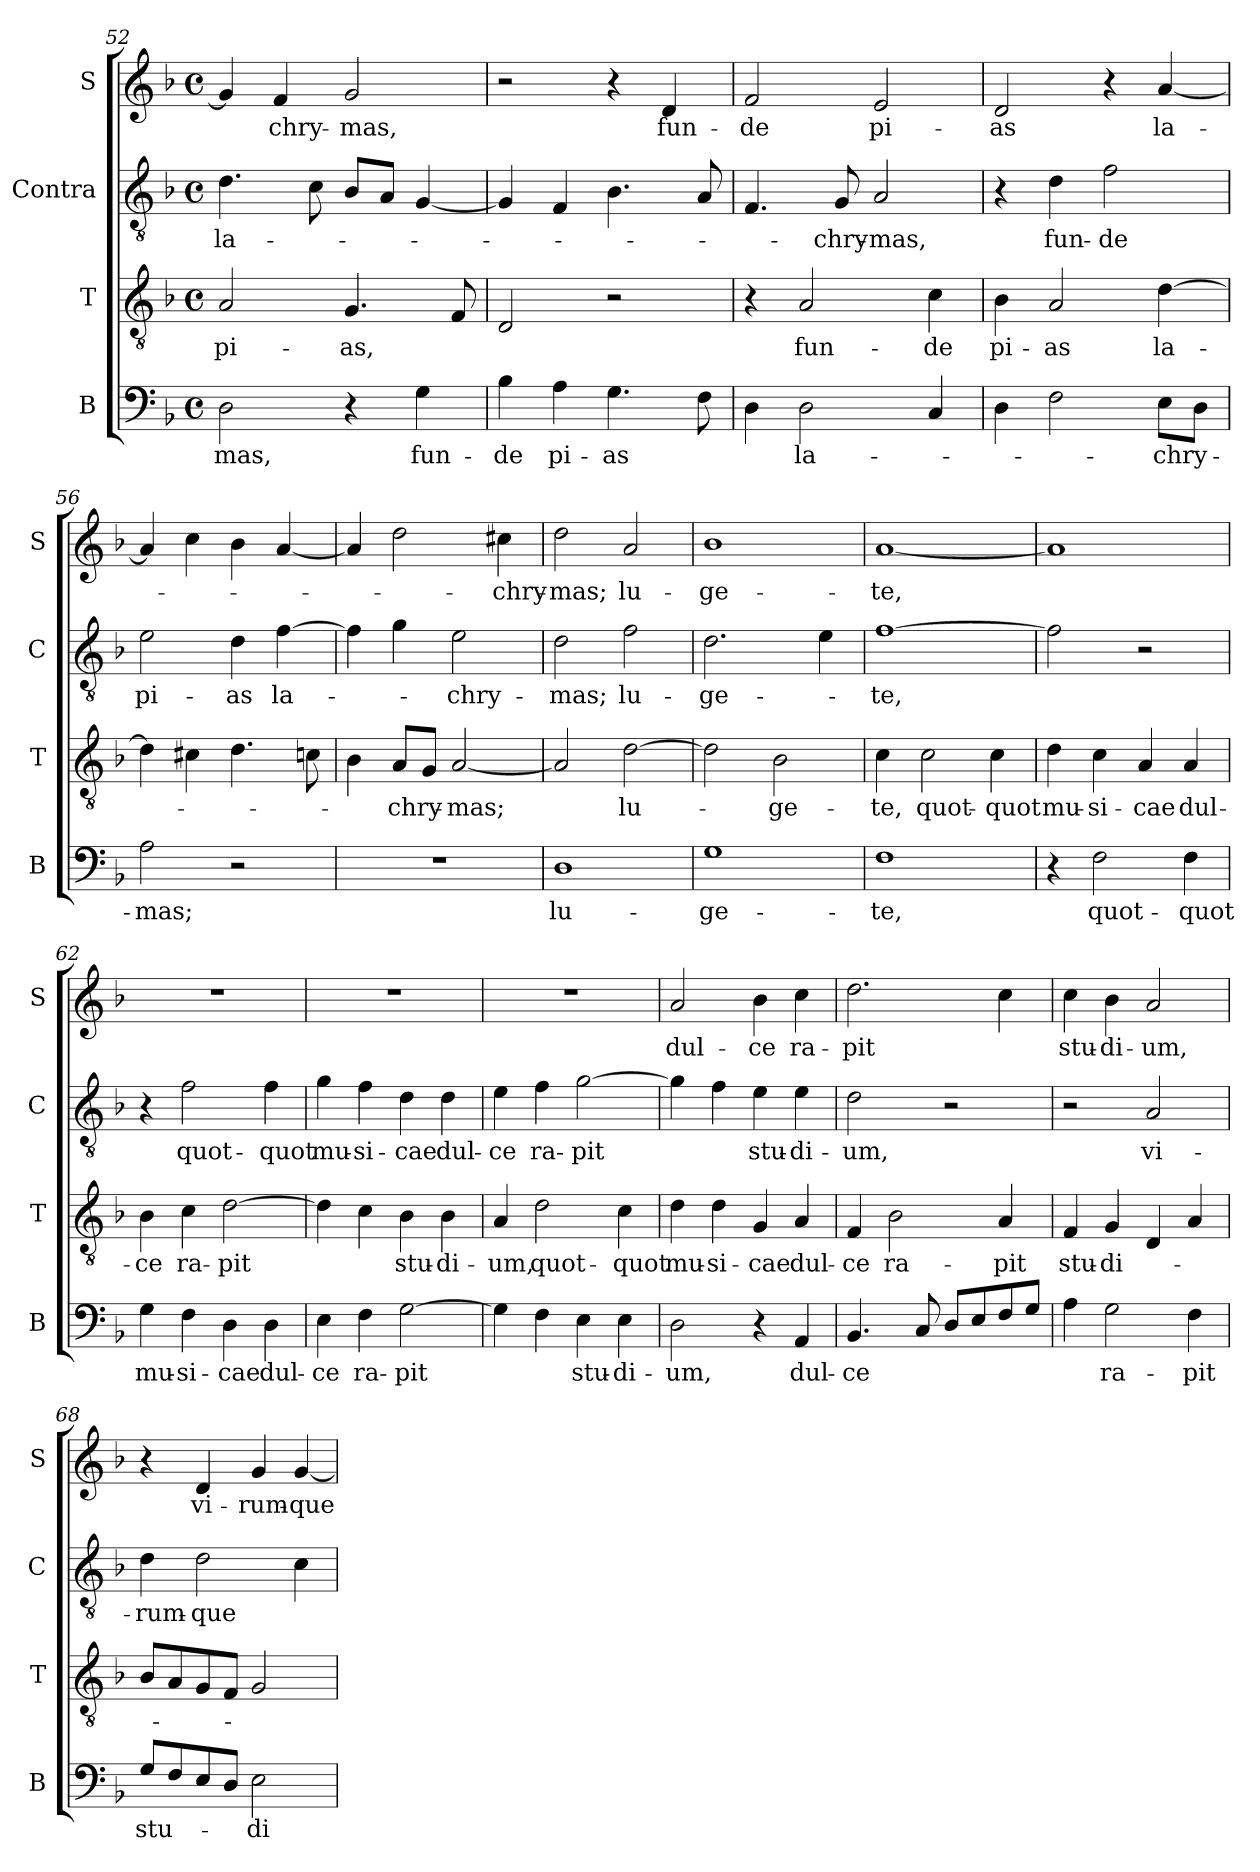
**kern	**text	**kern	**text	**kern	**text	**kern	**text
*part4	*part4	*part3	*part3	*part2	*part2	*part1	*part1
*staff4	*staff4	*staff3	*staff3	*staff2	*staff2	*staff1	*staff1
*I"B	*	*I"T	*	*I"Contra	*	*I"S	*
*I'B	*	*I'T	*	*I'C	*	*I'S	*
*clefF4	*	*clefGv2	*	*clefGv2	*	*clefG2	*
*k[b-]	*	*k[b-]	*	*k[b-]	*	*k[b-]	*
*M4/4	*	*M4/4	*	*M4/4	*	*M4/4	*
*met(c)	*	*met(c)	*	*met(c)	*	*met(c)	*
=52	=52	=52	=52	=52	=52	=52	=52
2D\	-mas,	2A/	pi-	4.d\	la-	4g/]	.
.	.	.	.	.	.	4f/	-chry-
.	.	.	.	8c\	.	.	.
4r	.	4.G/	-as,	8B-/L	.	2g/	-mas,
.	.	.	.	8A/J	.	.	.
4G\	fun-	.	.	[4G/	.	.	.
.	.	8F/	.	.	.	.	.
=53	=53	=53	=53	=53	=53	=53	=53
4B-\	-de	2D/	.	4G/]	.	2r	.
4A\	pi-	.	.	4F/	.	.	.
4.G\	-as	2r	.	4.B-\	.	4r	.
.	.	.	.	.	.	4d/	fun-
8F\	.	.	.	8A/	.	.	.
=54	=54	=54	=54	=54	=54	=54	=54
4D\	.	4r	.	4.F/	.	2f/	-de
2D\	la-	2A/	fun-	.	.	.	.
.	.	.	.	8G/	-chry-	.	.
.	.	.	.	2A/	-mas,	2e/	pi-
4C/	.	4c\	-de	.	.	.	.
=55	=55	=55	=55	=55	=55	=55	=55
4D\	.	4B-\	pi-	4r	.	2d/	-as
2F\	.	2A/	-as	4d\	fun-	.	.
.	.	.	.	2f\	-de	4r	.
8E\L	-chry-	[4d\	la-	.	.	[4a/	la-
8D\J	.	.	.	.	.	.	.
=56	=56	=56	=56	=56	=56	=56	=56
2A\	-mas;	4d\]	.	2e\	pi-	4a/]	.
.	.	4c#X\	.	.	.	4cc\	.
2r	.	4.d\	.	4d\	-as	4b-\	.
.	.	.	.	[4f\	la-	[4a/	.
.	.	8cn\	.	.	.	.	.
=57	=57	=57	=57	=57	=57	=57	=57
1r	.	4B-\	.	4f\]	.	4a/]	.
.	.	8A/L	-chry-	4g\	.	2dd\	.
.	.	8G/J	.	.	.	.	.
.	.	[2A/	-mas;	2e\	-chry-	.	.
.	.	.	.	.	.	4cc#X\	-chry-
=58	=58	=58	=58	=58	=58	=58	=58
1D	lu-	2A/]	.	2d\	-mas;	2dd\	-mas;
.	.	[2d\	lu-	2f\	lu-	2a/	lu-
=59	=59	=59	=59	=59	=59	=59	=59
1G	-ge-	2d\]	.	2.d\	-ge-	1b-	-ge-
.	.	2B-\	-ge-	.	.	.	.
.	.	.	.	4e\	.	.	.
=60	=60	=60	=60	=60	=60	=60	=60
1F	-te,	4c\	-te,	[1f	-te,	[1a	-te,
.	.	2c\	quot-	.	.	.	.
.	.	4c\	-quot	.	.	.	.
=61	=61	=61	=61	=61	=61	=61	=61
4r	.	4d\	mu-	2f\]	.	1a]	.
2F\	quot-	4c\	-si-	.	.	.	.
.	.	4A/	-cae	2r	.	.	.
4F\	-quot	4A/	dul-	.	.	.	.
=62	=62	=62	=62	=62	=62	=62	=62
4G\	mu-	4B-\	ce	4r	.	1r	.
4F\	-si-	4c\	ra-	2f\	quot-	.	.
4D\	-cae	[2d\	-pit	.	.	.	.
4D\	dul-	.	.	4f\	-quot	.	.
=63	=63	=63	=63	=63	=63	=63	=63
4E\	-ce	4d\]	.	4g\	mu-	1r	.
4F\	ra-	4c\	.	4f\	-si-	.	.
[2G\	-pit	4B-\	stu-	4d\	-cae	.	.
.	.	4B-\	-di-	4d\	dul-	.	.
=64	=64	=64	=64	=64	=64	=64	=64
4G\]	.	4A/	-um,	4e\	-ce	1r	.
4F\	.	2d\	quot-	4f\	ra-	.	.
4E\	stu-	.	.	[2g\	-pit	.	.
4E\	-di-	4c\	-quot	.	.	.	.
=65	=65	=65	=65	=65	=65	=65	=65
2D\	-um,	4d\	mu-	4g\]	.	2a/	dul-
.	.	4d\	-si-	4f\	.	.	.
4r	.	4G/	-cae	4e\	stu-	4b-\	-ce
4AA/	dul-	4A/	dul-	4e\	-di-	4cc\	ra-
=66	=66	=66	=66	=66	=66	=66	=66
4.BB-/	-ce	4F/	-ce	2d\	-um,	2.dd\	-pit
.	.	2B-\	ra-	.	.	.	.
8C/	.	.	.	.	.	.	.
8D/L	.	.	.	2r	.	.	.
8E/	.	.	.	.	.	.	.
8F/	.	4A/	-pit	.	.	4cc\	.
8G/J	.	.	.	.	.	.	.
=67	=67	=67	=67	=67	=67	=67	=67
4A\	.	4F/	stu-	2r	.	4cc\	stu-
2G\	ra-	4G/	-di-	.	.	4b-\	-di-
.	.	4D/	.	2A/	vi-	2a/	-um,
4F\	-pit	4A/	.	.	.	.	.
=68	=68	=68	=68	=68	=68	=68	=68
8G/L	stu-	8B-/L	.	4d\	-rum-	4r	.
8F/	.	8A/	.	.	.	.	.
8E/	.	8G/	.	2d\	-que	4d/	vi-
8D/J	.	8F/J	.	.	.	.	.
2E\	-di-	2G/	.	.	.	4g/	-rum-
.	.	.	.	4c\	.	[4g/	-que
=	=	=	=	=	=	=	=
*-	*-	*-	*-	*-	*-	*-	*-
